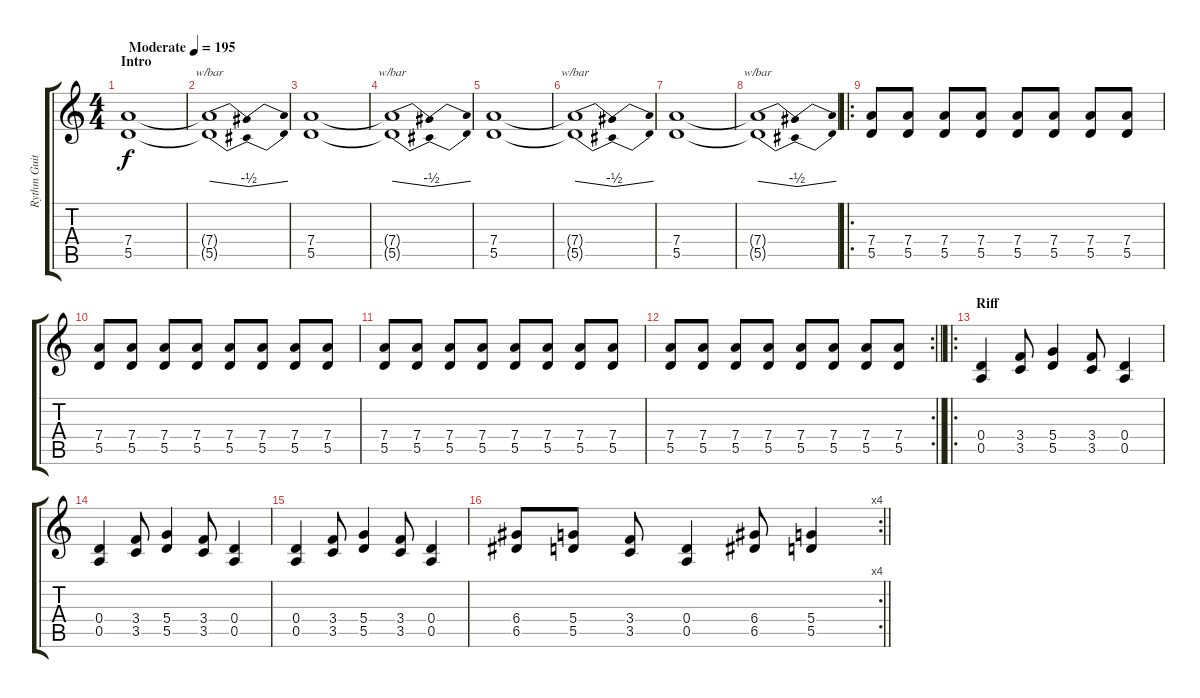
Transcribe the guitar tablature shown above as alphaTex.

\track ("Rythm Guitar" "Rythm Guit") {instrument distortionguitar}
\staff {score tabs}
\tuning (E4 B3 G3 D3 A2 E2) {hide}
\ts (4 4)
\section ("" "Intro")
\tempo (195 "Moderate")
\clef g2
\ks c
(7.4 5.5).1{dy f instrument distortionguitar} |
(7.4{t} 5.5{t}).1{tbe (dip default 0 0 30 -2 60 0)} |
(7.4 5.5).1 |
(7.4{t} 5.5{t}).1{tbe (dip default 0 0 30 -2 60 0)} |
(7.4 5.5).1 |
(7.4{t} 5.5{t}).1{tbe (dip default 0 0 30 -2 60 0)} |
(7.4 5.5).1 |
(7.4{t} 5.5{t}).1{tbe (dip default 0 0 30 -2 60 0)} |
\ro
(7.4 5.5).8 (7.4 5.5).8 (7.4 5.5).8 (7.4 5.5).8 (7.4 5.5).8 (7.4 5.5).8 (7.4 5.5).8 (7.4 5.5).8 |
(7.4 5.5).8 (7.4 5.5).8 (7.4 5.5).8 (7.4 5.5).8 (7.4 5.5).8 (7.4 5.5).8 (7.4 5.5).8 (7.4 5.5).8 |
(7.4 5.5).8 (7.4 5.5).8 (7.4 5.5).8 (7.4 5.5).8 (7.4 5.5).8 (7.4 5.5).8 (7.4 5.5).8 (7.4 5.5).8 |
\rc 2
\barLineRight lightlight
(7.4 5.5).8 (7.4 5.5).8 (7.4 5.5).8 (7.4 5.5).8 (7.4 5.5).8 (7.4 5.5).8 (7.4 5.5).8 (7.4 5.5).8 |
\ro
\section ("" "Riff")
(0.4 0.5).4 (3.4 3.5).8 (5.4 5.5).4 (3.4 3.5).8 (0.4 0.5).4 |
(0.4 0.5).4 (3.4 3.5).8 (5.4 5.5).4 (3.4 3.5).8 (0.4 0.5).4 |
(0.4 0.5).4 (3.4 3.5).8 (5.4 5.5).4 (3.4 3.5).8 (0.4 0.5).4 |
\rc 4
\barLineRight lightlight
(6.4 6.5).8 (5.4 5.5).8 (3.4 3.5).8 (0.4 0.5).4 (6.4 6.5).8 (5.4 5.5).4
